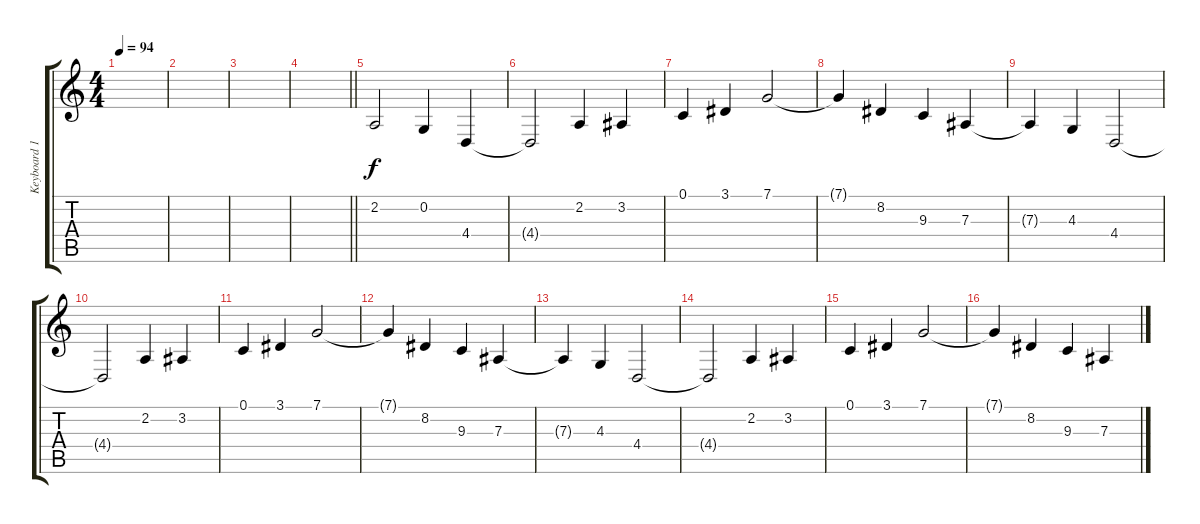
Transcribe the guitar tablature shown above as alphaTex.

\track ("Keyboard 1" "Keyboard 1") {instrument stringensemble1}
\staff {score tabs}
\tuning (C4 G3 Eb3 Bb2 F2 C2) {hide}
\ts (4 4)
\tempo 94
\clef g2
\ks c
|
|
|
\barLineRight lightlight
|
2.2.2 0.2.4 4.4.4 |
4.4{t}.2 2.2.4 3.2.4 |
0.1.4 3.1.4 7.1.2 |
7.1{t}.4 8.2.4 9.3.4 7.3.4 |
7.3{t}.4 4.3.4 4.4.2 |
4.4{t}.2 2.2.4 3.2.4 |
0.1.4 3.1.4 7.1.2 |
7.1{t}.4 8.2.4 9.3.4 7.3.4 |
7.3{t}.4 4.3.4 4.4.2 |
4.4{t}.2 2.2.4 3.2.4 |
0.1.4{volume 0} 3.1.4 7.1.2 |
7.1{t}.4 8.2.4 9.3.4 7.3.4
